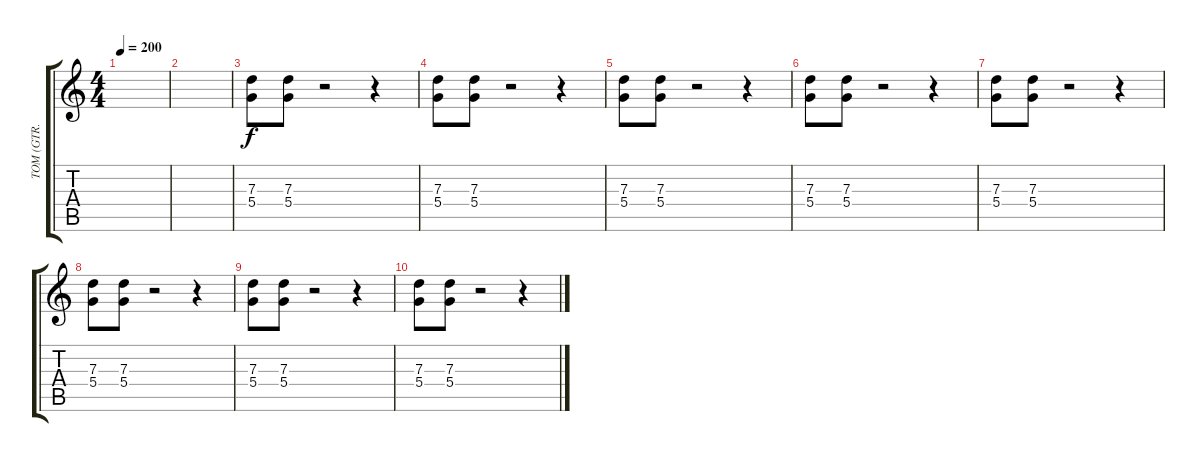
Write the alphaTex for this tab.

\track ("TOM (GTR. MUTEADA)" "TOM (GTR. ") {instrument electricguitarmuted}
\staff {score tabs}
\tuning (E4 B3 G3 D3 A2 E2) {hide}
\ts (4 4)
\tempo 200
\clef g2
\ks c
|
|
(7.3 5.4).8 (7.3 5.4).8 r.2 r.4 |
(7.3 5.4).8 (7.3 5.4).8 r.2 r.4 |
(7.3 5.4).8 (7.3 5.4).8 r.2 r.4 |
(7.3 5.4).8 (7.3 5.4).8 r.2 r.4 |
(7.3 5.4).8 (7.3 5.4).8 r.2 r.4 |
(7.3 5.4).8 (7.3 5.4).8 r.2 r.4 |
(7.3 5.4).8 (7.3 5.4).8 r.2 r.4 |
(7.3 5.4).8 (7.3 5.4).8 r.2 r.4
